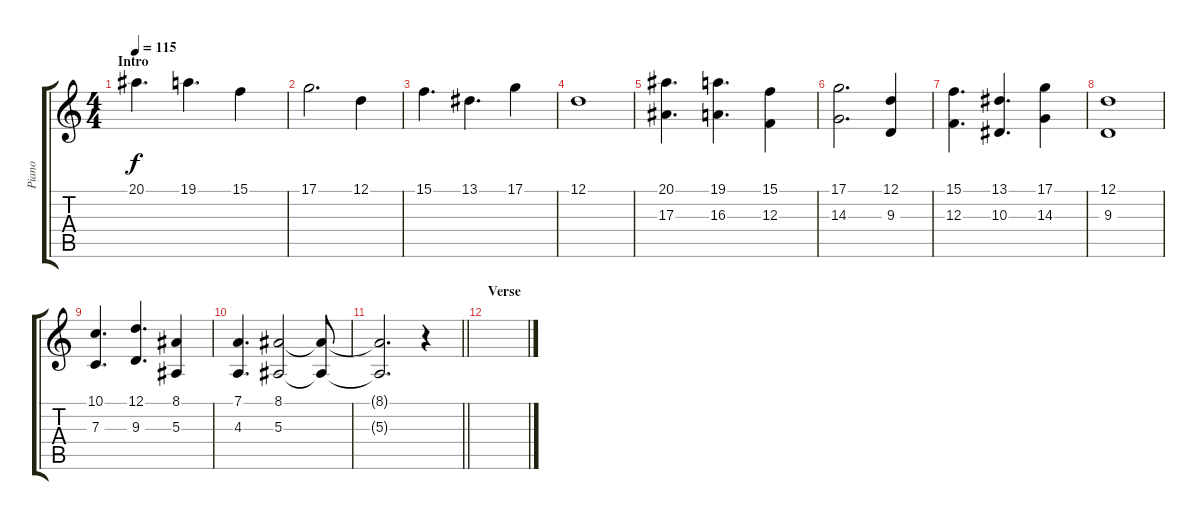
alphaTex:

\track ("Piano" "Piano") {instrument acousticgrandpiano}
\staff {score tabs}
\tuning (D4 A3 F3 C3 G2 D2) {hide}
\ts (4 4)
\section ("" "Intro")
\tempo 115
\clef g2
\ks c
20.1.4{d dy f instrument acousticgrandpiano} 19.1.4{d} 15.1.4 |
17.1.2{d} 12.1.4 |
15.1.4{d} 13.1.4{d} 17.1.4 |
12.1.1 |
(20.1 17.3).4{d} (19.1 16.3).4{d} (15.1 12.3).4 |
(17.1 14.3).2{d} (12.1 9.3).4 |
(15.1 12.3).4{d} (13.1 10.3).4{d} (17.1 14.3).4 |
(12.1 9.3).1 |
(10.1 7.3).4{d} (12.1 9.3).4{d} (8.1 5.3).4 |
(7.1 4.3).4{d} (8.1 5.3).2 (8.1{t} 5.3{t}).8 |
\barLineRight lightlight
(8.1{t} 5.3{t}).2{d} r.4 |
\section ("" "Verse")
